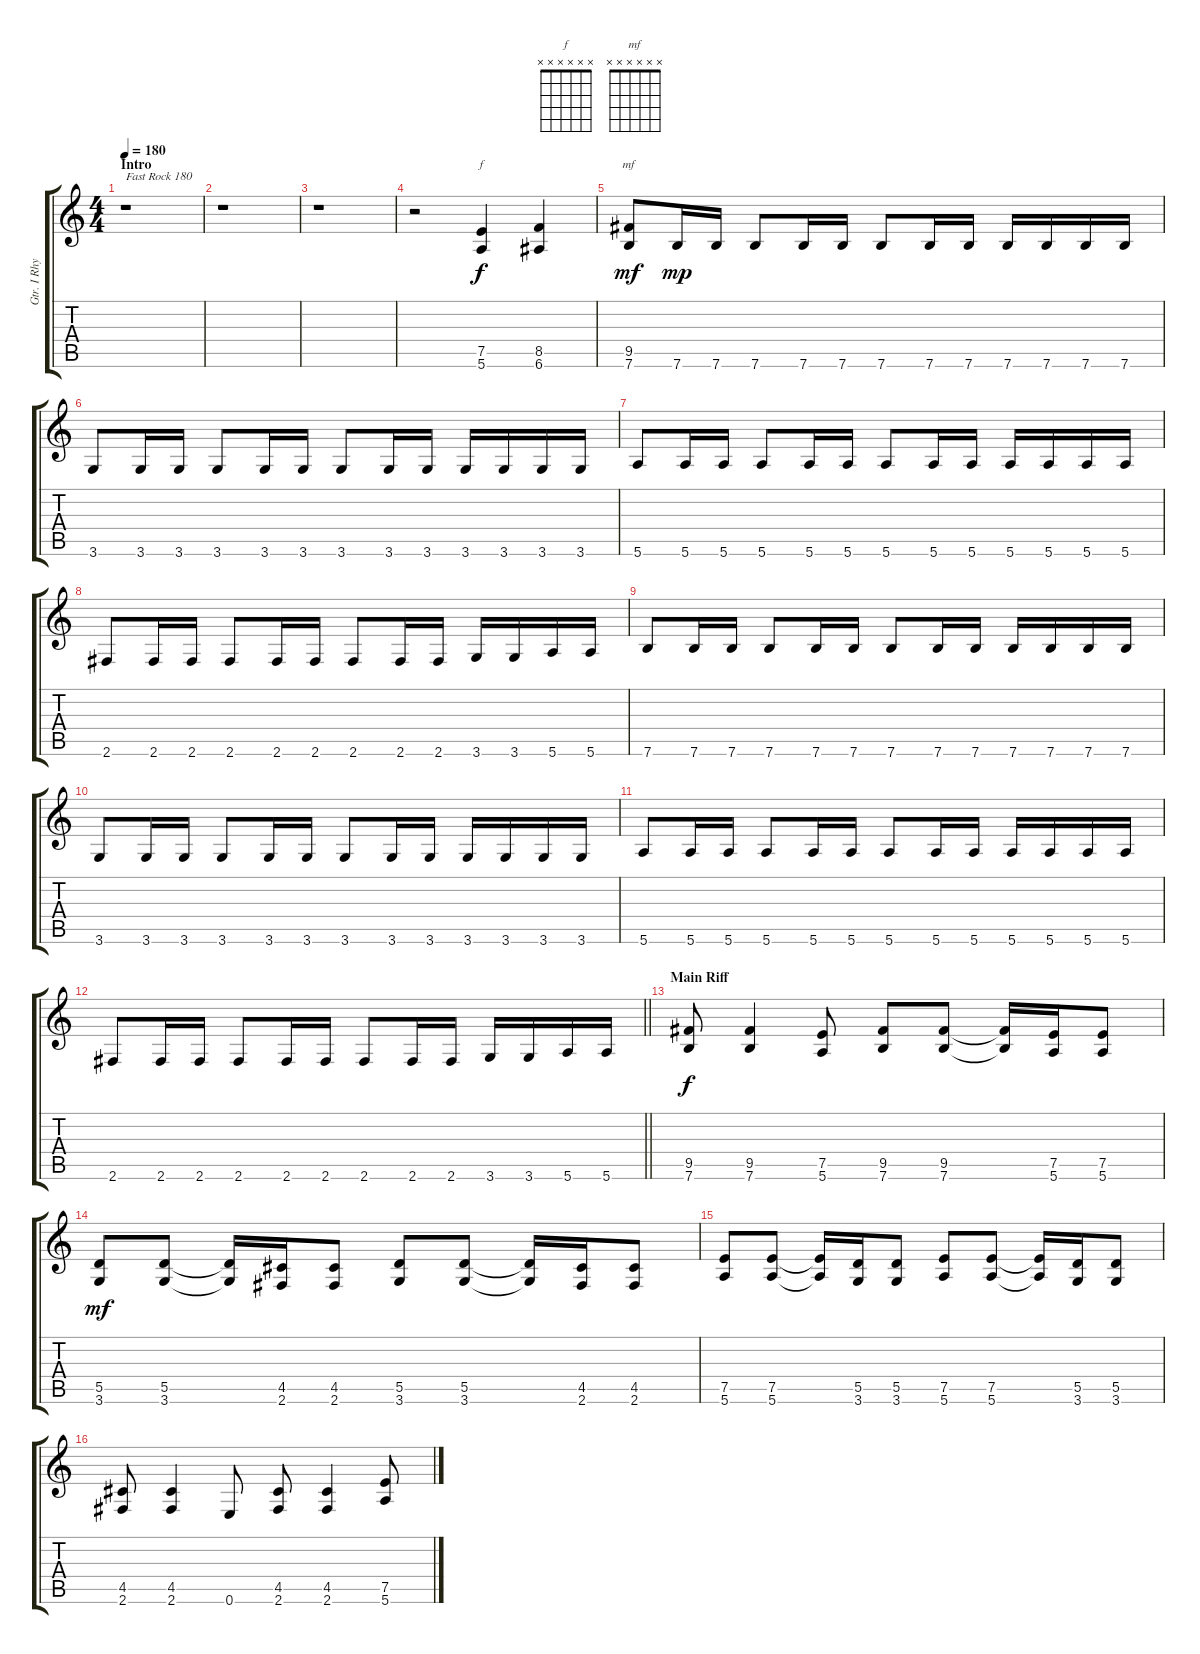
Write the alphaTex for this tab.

\track ("Gtr. I Rhytm" "Gtr. I Rhy") {instrument overdrivenguitar}
\staff {score tabs}
\tuning (E4 B3 G3 D3 A2 E2) {hide}
\chord ("f" x x x x x x)
\chord ("mf" x x x x x x)
\ts (4 4)
\section ("" "Intro")
\tempo 180
\clef g2
\ks c
r.1{txt "Fast Rock 180" dy f instrument overdrivenguitar} |
r.1 |
r.1 |
r.2 (7.5 5.6).4{ch "f"} (8.5 6.6).4 |
(9.5 7.6).8{ch "mf" dy mf} 7.6.16{dy mp} 7.6.16 7.6.8 7.6.16 7.6.16 7.6.8 7.6.16 7.6.16 7.6.16 7.6.16 7.6.16 7.6.16 |
3.6.8 3.6.16 3.6.16 3.6.8 3.6.16 3.6.16 3.6.8 3.6.16 3.6.16 3.6.16 3.6.16 3.6.16 3.6.16 |
5.6.8 5.6.16 5.6.16 5.6.8 5.6.16 5.6.16 5.6.8 5.6.16 5.6.16 5.6.16 5.6.16 5.6.16 5.6.16 |
2.6.8 2.6.16 2.6.16 2.6.8 2.6.16 2.6.16 2.6.8 2.6.16 2.6.16 3.6.16 3.6.16 5.6.16 5.6.16 |
7.6.8 7.6.16 7.6.16 7.6.8 7.6.16 7.6.16 7.6.8 7.6.16 7.6.16 7.6.16 7.6.16 7.6.16 7.6.16 |
3.6.8 3.6.16 3.6.16 3.6.8 3.6.16 3.6.16 3.6.8 3.6.16 3.6.16 3.6.16 3.6.16 3.6.16 3.6.16 |
5.6.8 5.6.16 5.6.16 5.6.8 5.6.16 5.6.16 5.6.8 5.6.16 5.6.16 5.6.16 5.6.16 5.6.16 5.6.16 |
\barLineRight lightlight
2.6.8 2.6.16 2.6.16 2.6.8 2.6.16 2.6.16 2.6.8 2.6.16 2.6.16 3.6.16 3.6.16 5.6.16 5.6.16 |
\section ("" "Main Riff")
(9.5 7.6).8{dy f} (9.5 7.6).4 (7.5 5.6).8 (9.5 7.6).8 (9.5 7.6).8 (9.5{t} 7.6{t}).16 (7.5 5.6).16 (7.5 5.6).8 |
(5.5 3.6).8{dy mf} (5.5 3.6).8 (5.5{t} 3.6{t}).16 (4.5 2.6).16 (4.5 2.6).8 (5.5 3.6).8 (5.5 3.6).8 (5.5{t} 3.6{t}).16 (4.5 2.6).16 (4.5 2.6).8 |
(7.5 5.6).8 (7.5 5.6).8 (7.5{t} 5.6{t}).16 (5.5 3.6).16 (5.5 3.6).8 (7.5 5.6).8 (7.5 5.6).8 (7.5{t} 5.6{t}).16 (5.5 3.6).16 (5.5 3.6).8 |
(4.5 2.6).8 (4.5 2.6).4 0.6.8 (4.5 2.6).8 (4.5 2.6).4 (7.5 5.6).8
